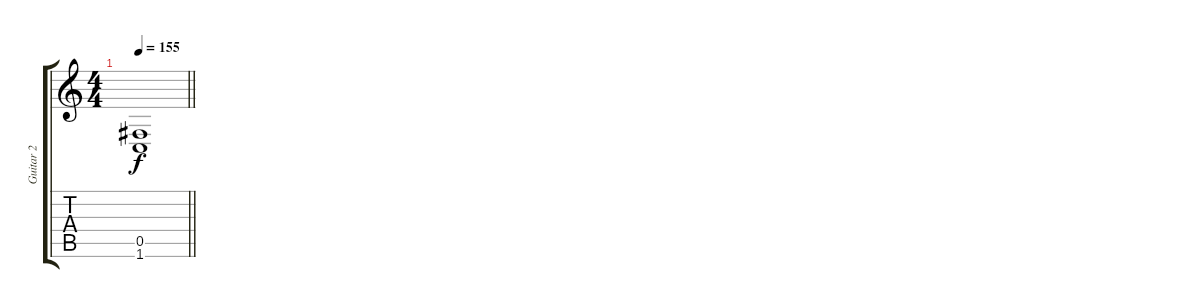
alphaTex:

\track ("Guitar 2" "Guitar 2") {instrument distortionguitar}
\staff {score tabs}
\tuning (Db4 Ab3 E3 B2 Gb2 B1) {hide}
\ts (4 4)
\tempo 155
\clef g2
\barLineRight lightlight
\ks c
(0.5{t} 1.6{t}).1{dy f}
